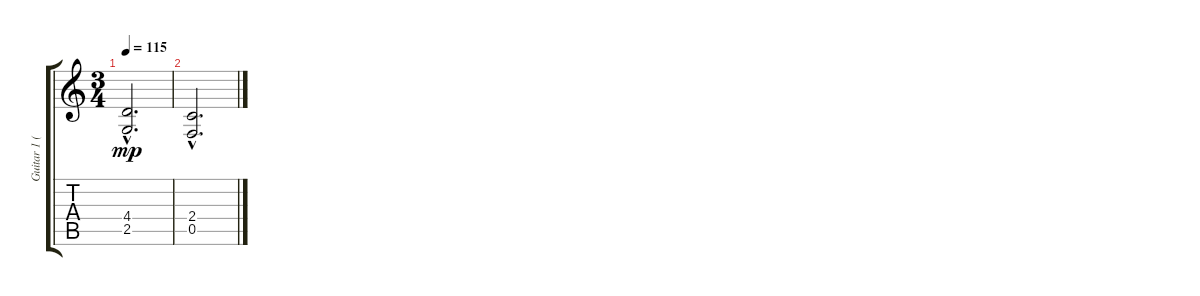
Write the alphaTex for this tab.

\track ("Guitar 1 (Lead)" "Guitar 1 (") {instrument distortionguitar}
\staff {score tabs}
\tuning (C4 G3 Eb3 Bb2 F2 C2) {hide}
\ts (3 4)
\tempo 115
\clef g2
\ks c
(4.4{hac} 2.5{hac}).2{d dy mp} |
(2.4{hac} 0.5{hac}).2{d}
